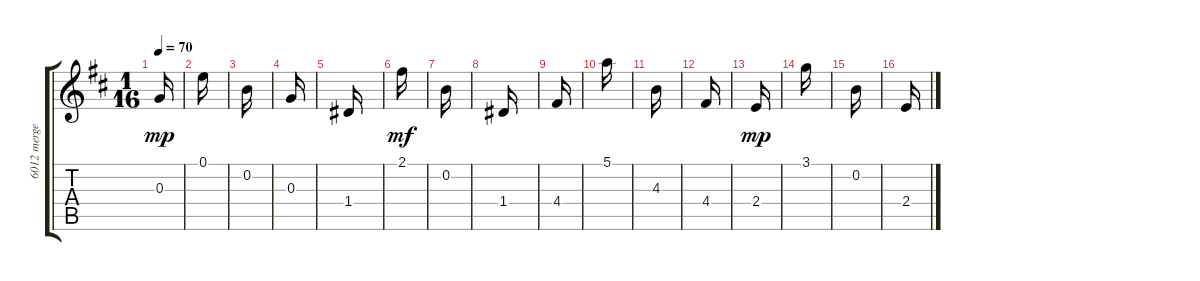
\track ("6012 merged         " "6012 merge") {instrument acousticguitarnylon}
\staff {score tabs}
\tuning (E4 B3 G3 D3 A2 E2) {hide}
\ts (1 16)
\tempo 70
\clef g2
\ks d
0.3.16{dy mp} |
0.1.16 |
0.2.16 |
0.3.16 |
1.4.16 |
2.1.16{dy mf} |
0.2.16 |
1.4.16 |
4.4.16 |
5.1.16 |
4.3.16 |
4.4.16 |
2.4.16{dy mp} |
3.1.16 |
0.2.16 |
2.4.16
